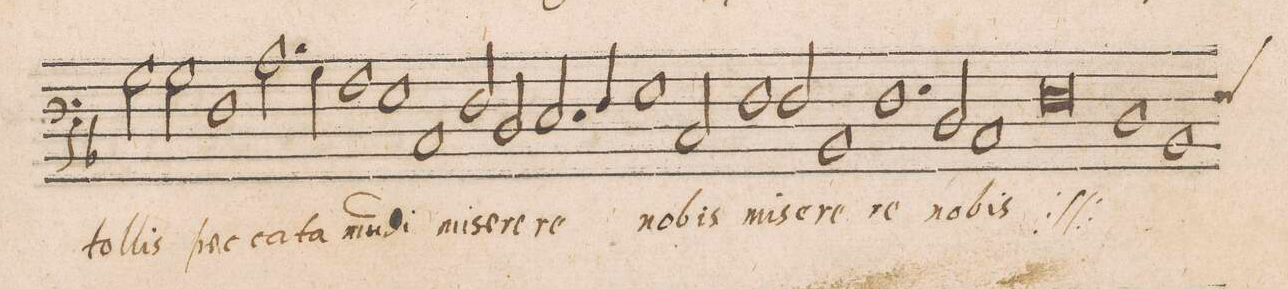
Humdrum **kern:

**kern	**text
*I"BASSVS	*
*clefF4	*
*k[b-]	*
*met(C|)	*
*M2/1	*
2B-\	tol-
2B-\	-lis
=35-	=35-
1F	pec-
2.c\	-ca-
4B-\	-ta
=36-	=36-
1A	mu(n)-
1G	.
=37-	=37-
1C	-di
2F/	mi-
2D/	-se-
=38-	=38-
2.E/	-re-
4F/	-re
1G	no-
=39-	=39-
2C/	-bis
1F	mi-
2F/	-se-
=40-	=40-
1BB-	-re-
1.F	-re
=41-	=41-
2D/	no-
1C	-bis
*	*ij
=42-	=42-
0F	mi-
=43-	=43-
1D	-se-
*custos:F	*
1BB-	-re-
=44-	=44-
*-	*-
